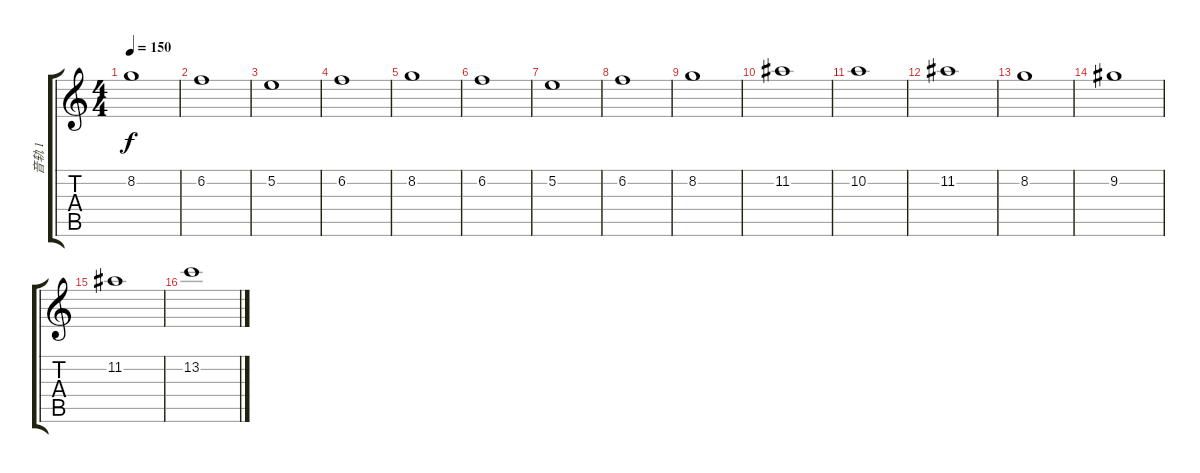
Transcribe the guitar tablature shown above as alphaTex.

\track ("音轨 1" "音轨 1") {instrument distortionguitar}
\staff {score tabs}
\tuning (E4 B3 G3 D3 A2 E2) {hide}
\ts (4 4)
\tempo 150
\clef g2
\ks c
8.2.1{dy f} |
6.2.1 |
5.2.1 |
6.2.1 |
8.2.1 |
6.2.1 |
5.2.1 |
6.2.1 |
8.2.1 |
11.2.1 |
10.2.1 |
11.2.1 |
8.2.1 |
9.2.1 |
11.2.1 |
13.2.1
